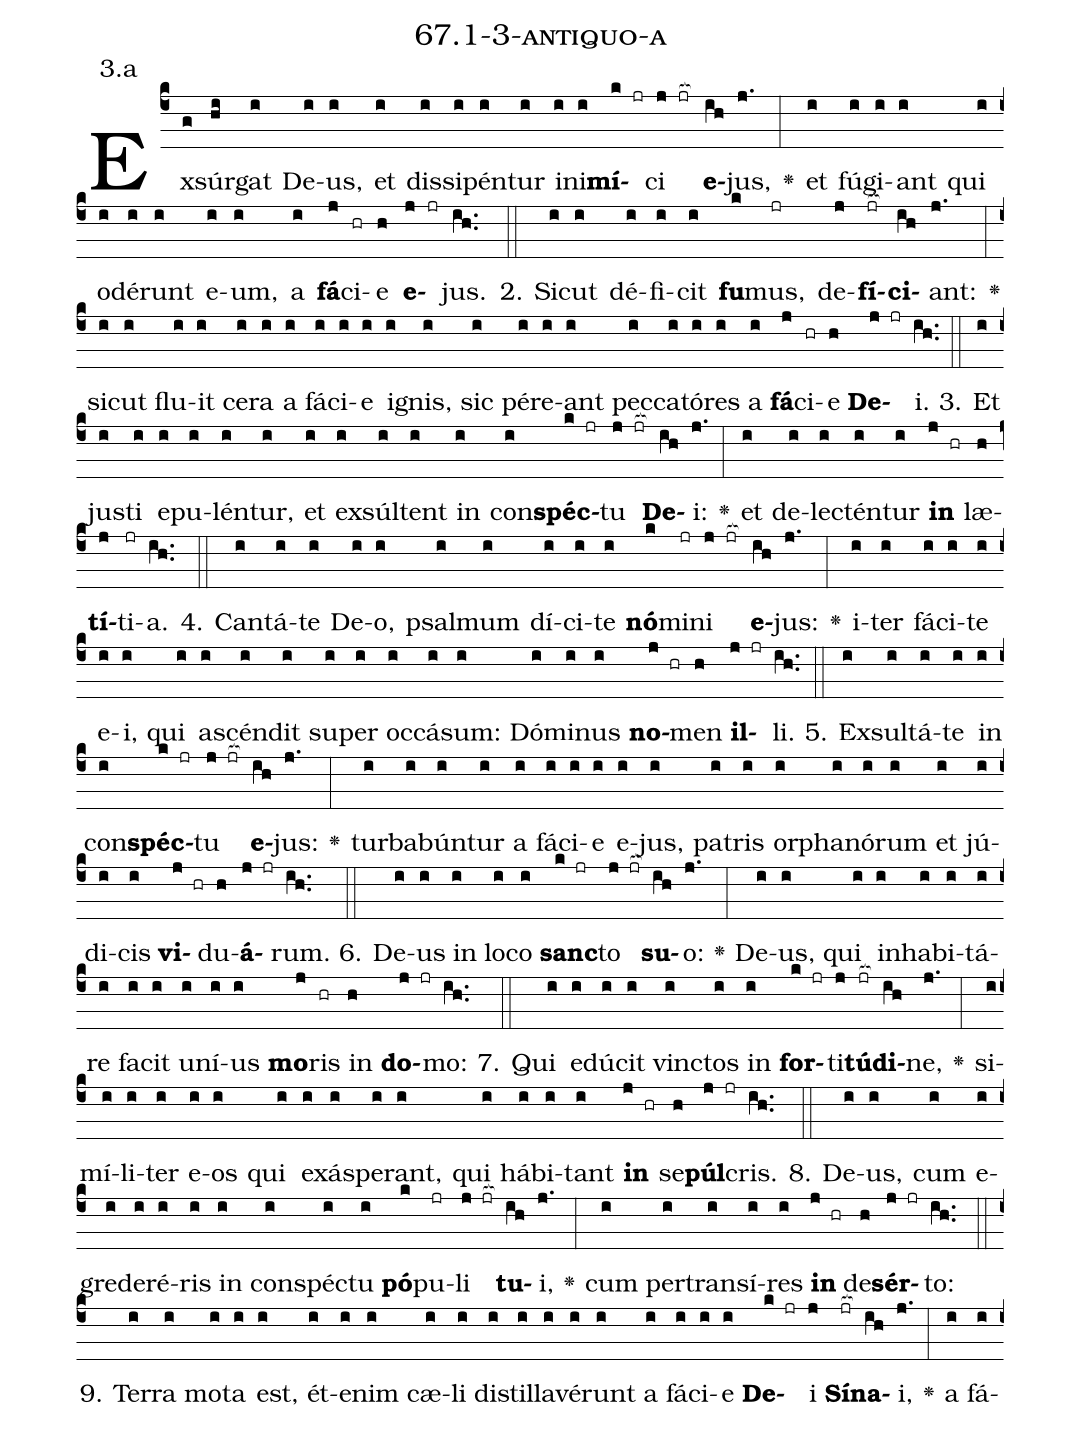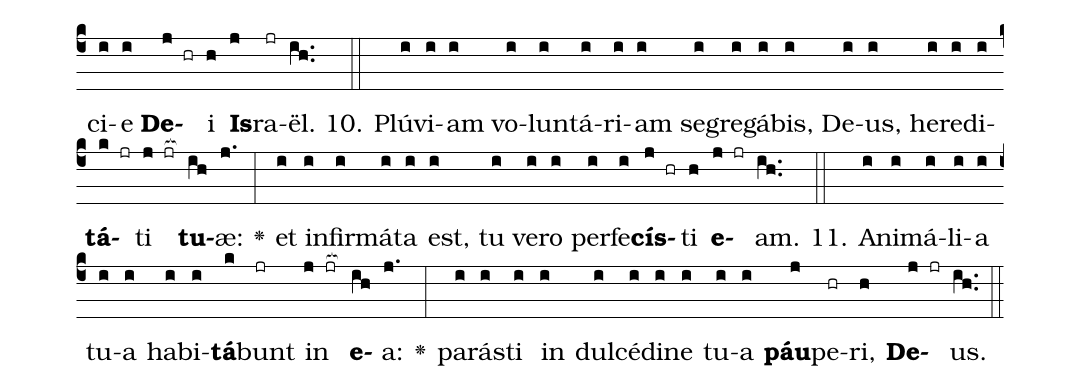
name: 67.1-3-antiquo-a;
annotation: 3.a;
%%
(c4)Ex(g)súr(hi)gat(i) De(i)us,(i) et(i) dis(i)si(i)pén(i)tur(i) in(i)i(i)<b>mí</b>(k jr)ci(j jr[ocb:1{]) <b>e</b>(ih[ocb:0}])jus,(j.) <v>\greheightstar</v>(:) et(i) fú(i)gi(i)ant(i) qui(i) o(i)dé(i)runt(i) e(i)um,(i) a(i) <b>fá</b>(j)ci(hr)e(h) <b>e</b>(j jr)jus.(ih..) (::)
2. Sic(i)ut(i) dé(i)fi(i)cit(i) <b>fu</b>(k)mus,(jr) de(j)<b>fí</b>(jr[ocb:1{])<b>ci</b>(ih[ocb:0}])ant:(j.) <v>\greheightstar</v>(:) sic(i)ut(i) flu(i)it(i) ce(i)ra(i) a(i) fá(i)ci(i)e(i) i(i)gnis,(i) sic(i) pér(i)e(i)ant(i) pec(i)ca(i)tó(i)res(i) a(i) <b>fá</b>(j)ci(hr)e(h) <b>De</b>(j jr)i.(ih..) (::)
3. Et(i) jus(i)ti(i) e(i)pu(i)lén(i)tur,(i) et(i) ex(i)súl(i)tent(i) in(i) con(i)<b>spéc</b>(k jr)tu(j jr[ocb:1{]) <b>De</b>(ih[ocb:0}])i:(j.) <v>\greheightstar</v>(:) et(i) de(i)lec(i)tén(i)tur(i) <b>in</b>(j hr) læ(h)<b>tí</b>(j)ti(jr)a.(ih..) (::)
4. Can(i)tá(i)te(i) De(i)o,(i) psal(i)mum(i) dí(i)ci(i)te(i) <b>nó</b>(k)mi(jr)ni(j jr[ocb:1{]) <b>e</b>(ih[ocb:0}])jus:(j.) <v>\greheightstar</v>(:) i(i)ter(i) fá(i)ci(i)te(i) e(i)i,(i) qui(i) a(i)scén(i)dit(i) su(i)per(i) oc(i)cá(i)sum:(i) Dó(i)mi(i)nus(i) <b>no</b>(j hr)men(h) <b>il</b>(j jr)li.(ih..) (::)
5. Ex(i)sul(i)tá(i)te(i) in(i) con(i)<b>spéc</b>(k jr)tu(j jr[ocb:1{]) <b>e</b>(ih[ocb:0}])jus:(j.) <v>\greheightstar</v>(:) tur(i)ba(i)bún(i)tur(i) a(i) fá(i)ci(i)e(i) e(i)jus,(i) pa(i)tris(i) or(i)pha(i)nó(i)rum(i) et(i) jú(i)di(i)cis(i) <b>vi</b>(j hr)du(h)<b>á</b>(j jr)rum.(ih..) (::)
6. De(i)us(i) in(i) lo(i)co(i) <b>sanc</b>(k jr)to(j jr[ocb:1{]) <b>su</b>(ih[ocb:0}])o:(j.) <v>\greheightstar</v>(:) De(i)us,(i) qui(i) in(i)ha(i)bi(i)tá(i)re(i) fa(i)cit(i) u(i)ní(i)us(i) <b>mo</b>(j)ris(hr) in(h) <b>do</b>(j jr)mo:(ih..) (::)
7. Qui(i) e(i)dú(i)cit(i) vinc(i)tos(i) in(i) <b>for</b>(k jr)ti(j)<b>tú</b>(jr[ocb:1{])<b>di</b>(ih[ocb:0}])ne,(j.) <v>\greheightstar</v>(:) si(i)mí(i)li(i)ter(i) e(i)os(i) qui(i) ex(i)ás(i)pe(i)rant,(i) qui(i) há(i)bi(i)tant(i) <b>in</b>(j hr) se(h)<b>púl</b>(j jr)cris.(ih..) (::)
8. De(i)us,(i) cum(i) e(i)gre(i)de(i)ré(i)ris(i) in(i) con(i)spéc(i)tu(i) <b>pó</b>(k)pu(jr)li(j jr[ocb:1{]) <b>tu</b>(ih[ocb:0}])i,(j.) <v>\greheightstar</v>(:) cum(i) per(i)trans(i)í(i)res(i) <b>in</b>(j hr) de(h)<b>sér</b>(j jr)to:(ih..) (::)
9. Ter(i)ra(i) mo(i)ta(i) est,(i) ét(i)e(i)nim(i) cæ(i)li(i) di(i)stil(i)la(i)vé(i)runt(i) a(i) fá(i)ci(i)e(i) <b>De</b>(k jr)i(j) <b>Sí</b>(jr[ocb:1{])<b>na</b>(ih[ocb:0}])i,(j.) <v>\greheightstar</v>(:) a(i) fá(i)ci(i)e(i) <b>De</b>(j hr)i(h) <b>Is</b>(j)ra(jr)ël.(ih..) (::)
10. Plú(i)vi(i)am(i) vo(i)lun(i)tá(i)ri(i)am(i) se(i)gre(i)gá(i)bis,(i) De(i)us,(i) he(i)re(i)di(i)<b>tá</b>(k jr)ti(j jr[ocb:1{]) <b>tu</b>(ih[ocb:0}])æ:(j.) <v>\greheightstar</v>(:) et(i) in(i)fir(i)má(i)ta(i) est,(i) tu(i) ve(i)ro(i) per(i)fe(i)<b>cís</b>(j hr)ti(h) <b>e</b>(j jr)am.(ih..) (::)
11. A(i)ni(i)má(i)li(i)a(i) tu(i)a(i) ha(i)bi(i)<b>tá</b>(k)bunt(jr) in(j jr[ocb:1{]) <b>e</b>(ih[ocb:0}])a:(j.) <v>\greheightstar</v>(:) pa(i)rás(i)ti(i) in(i) dul(i)cé(i)di(i)ne(i) tu(i)a(i) <b>páu</b>(j)pe(hr)ri,(h) <b>De</b>(j jr)us.(ih..) (::)
